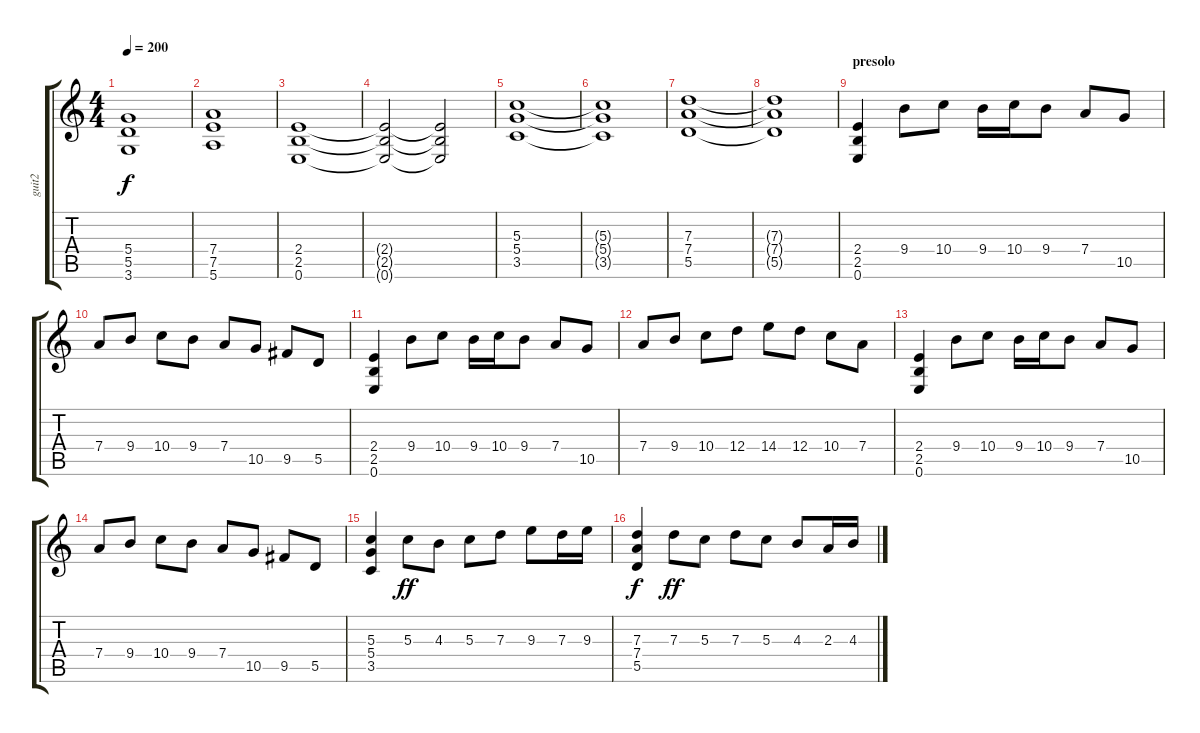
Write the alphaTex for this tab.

\track ("guit2" "guit2") {instrument distortionguitar}
\staff {score tabs}
\tuning (E4 B3 G3 D3 A2 E2) {hide}
\ts (4 4)
\tempo 200
\clef g2
\ks c
(5.4 5.5 3.6).1{dy f} |
(7.4 7.5 5.6).1 |
(2.4 2.5 0.6).1 |
(2.4{t} 2.5{t} 0.6{t}).2 (2.4{t} 2.5{t} 0.6{t}).2 |
(5.3 5.4 3.5).1 |
(5.3{t} 5.4{t} 3.5{t}).1 |
(7.3 7.4 5.5).1 |
(7.3{t} 7.4{t} 5.5{t}).1 |
\section ("" "presolo")
(2.4 2.5 0.6).4 9.4.8 10.4.8 9.4.16 10.4.16 9.4.8 7.4.8 10.5.8 |
7.4.8 9.4.8 10.4.8 9.4.8 7.4.8 10.5.8 9.5.8 5.5.8 |
(2.4 2.5 0.6).4 9.4.8 10.4.8 9.4.16 10.4.16 9.4.8 7.4.8 10.5.8 |
7.4.8 9.4.8 10.4.8 12.4.8 14.4.8 12.4.8 10.4.8 7.4.8 |
(2.4 2.5 0.6).4 9.4.8 10.4.8 9.4.16 10.4.16 9.4.8 7.4.8 10.5.8 |
7.4.8 9.4.8 10.4.8 9.4.8 7.4.8 10.5.8 9.5.8 5.5.8 |
(5.3 5.4 3.5).4 5.3.8{dy ff} 4.3.8 5.3.8 7.3.8 9.3.8 7.3.16 9.3.16 |
(7.3 7.4 5.5).4{dy f} 7.3.8{dy ff} 5.3.8 7.3.8 5.3.8 4.3.8 2.3.16 4.3.16
